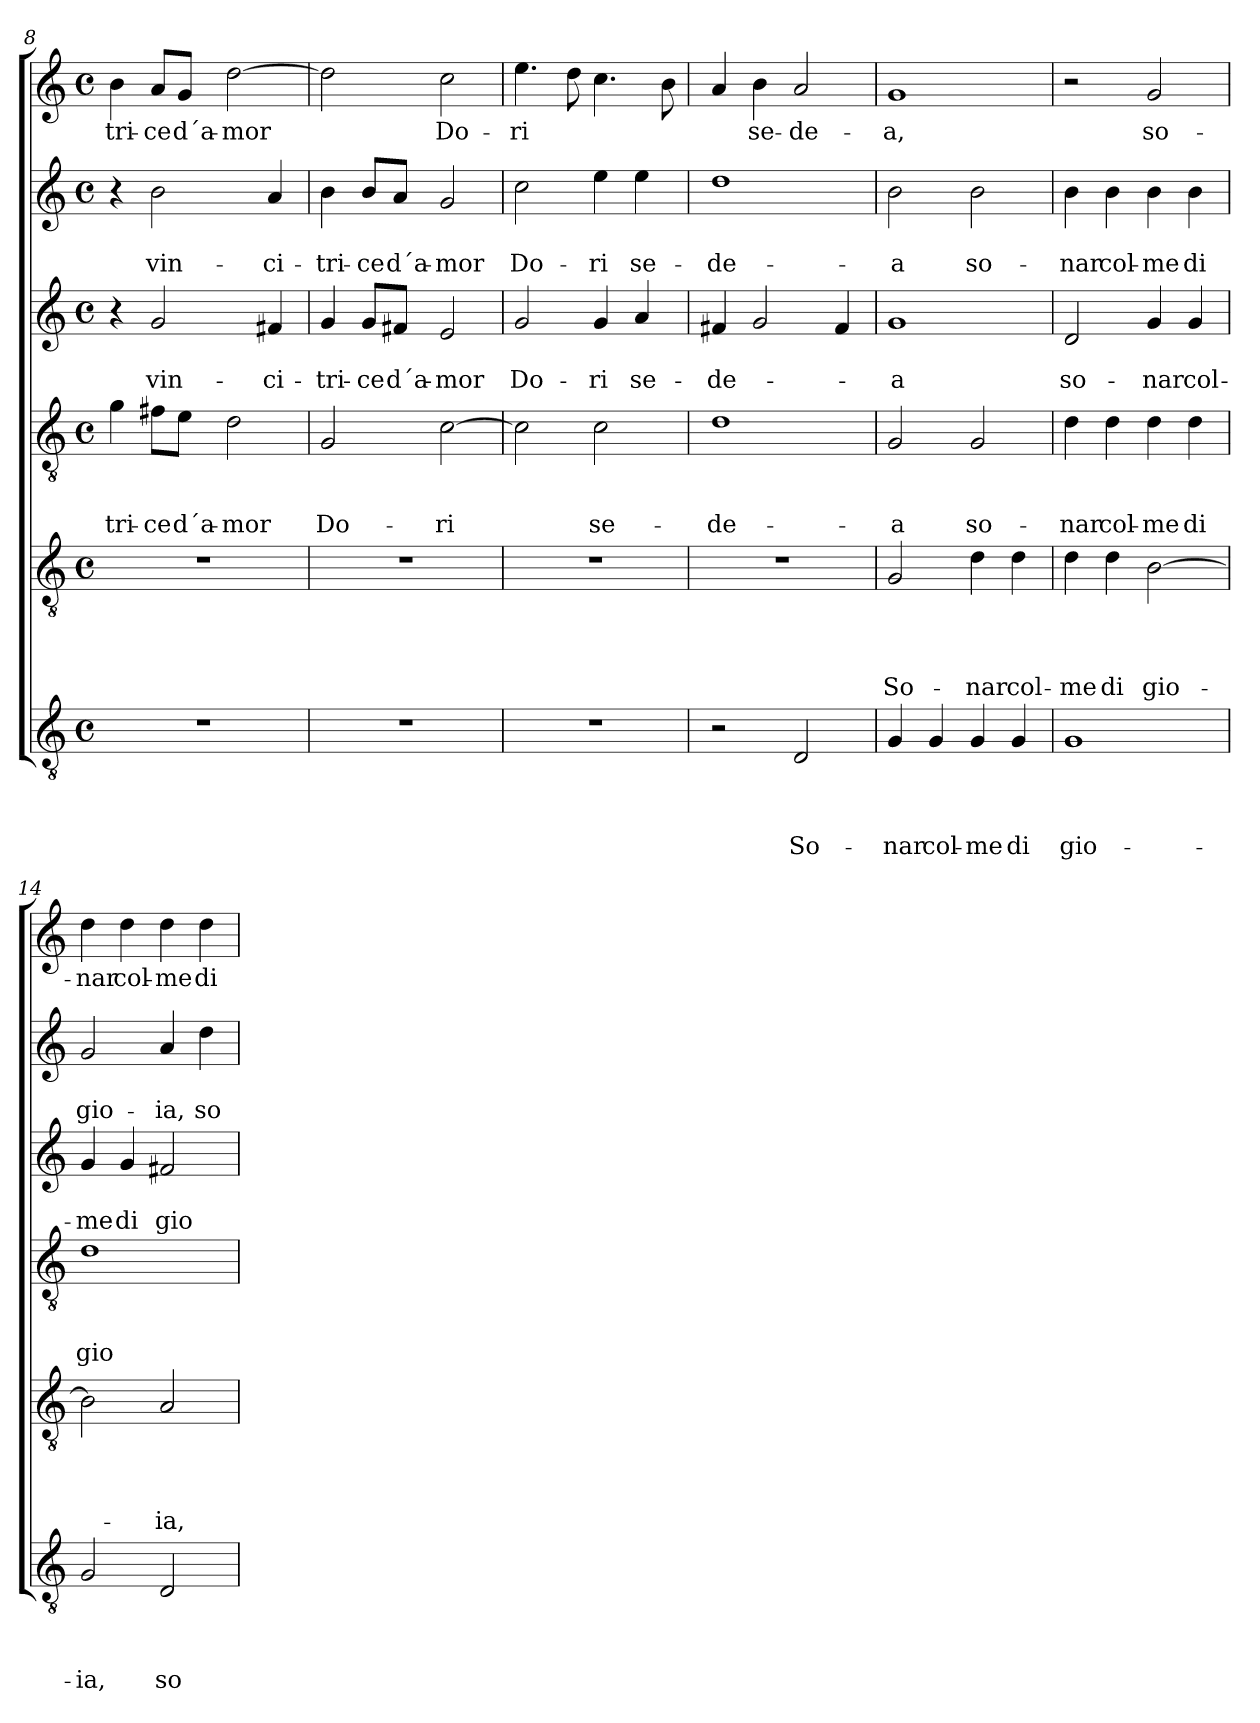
**kern	**text	**text	**text	**text	**kern	**text	**text	**text	**text	**kern	**text	**text	**text	**kern	**text	**text	**kern	**text	**text	**kern	**text
*part6	*part6	*part6	*part6	*part6	*part5	*part5	*part5	*part5	*part5	*part4	*part4	*part4	*part4	*part3	*part3	*part3	*part2	*part2	*part2	*part1	*part1
*staff6	*staff6	*staff6	*staff6	*staff6	*staff5	*staff5	*staff5	*staff5	*staff5	*staff4	*staff4	*staff4	*staff4	*staff3	*staff3	*staff3	*staff2	*staff2	*staff2	*staff1	*staff1
!!LO:LB:g=z
*clefGv2	*	*	*	*	*clefGv2	*	*	*	*	*clefGv2	*	*	*	*clefG2	*	*	*clefG2	*	*	*clefG2	*
*k[]	*	*	*	*	*k[]	*	*	*	*	*k[]	*	*	*	*k[]	*	*	*k[]	*	*	*k[]	*
*C:	*	*	*	*	*C:	*	*	*	*	*C:	*	*	*	*C:	*	*	*C:	*	*	*C:	*
*M4/4	*	*	*	*	*M4/4	*	*	*	*	*M4/4	*	*	*	*M4/4	*	*	*M4/4	*	*	*M4/4	*
*met(c)	*	*	*	*	*met(c)	*	*	*	*	*met(c)	*	*	*	*met(c)	*	*	*met(c)	*	*	*met(c)	*
=8	=8	=8	=8	=8	=8	=8	=8	=8	=8	=8	=8	=8	=8	=8	=8	=8	=8	=8	=8	=8	=8
!	!	!	!	!	!	!	!	!	!	!	!	!	!LO:LY:b	!	!	!	!	!	!	!	!LO:LY:b
1r	.	.	.	.	1r	.	.	.	.	4g\	.	.	-tri-	4r	.	.	4r	.	.	4b\	-tri-
!	!	!	!	!	!	!	!	!	!	!	!	!	!LO:LY:b	!	!	!LO:LY:b	!	!	!LO:LY:b	!	!LO:LY:b
.	.	.	.	.	.	.	.	.	.	8f#X\L	.	.	-ce	2g/	.	vin-	2b\	.	vin-	8a/L	-ce
!	!	!	!	!	!	!	!	!	!	!	!	!	!LO:LY:b	!	!	!	!	!	!	!	!LO:LY:b
.	.	.	.	.	.	.	.	.	.	8e\J	.	.	d´a-	.	.	.	.	.	.	8g/J	d´a-
!	!	!	!	!	!	!	!	!	!	!	!	!	!LO:LY:b	!	!	!	!	!	!	!	!LO:LY:b
.	.	.	.	.	.	.	.	.	.	2d\	.	.	-mor	.	.	.	.	.	.	[2dd\	-mor
!	!	!	!	!	!	!	!	!	!	!	!	!	!	!	!	!LO:LY:b	!	!	!LO:LY:b	!	!
.	.	.	.	.	.	.	.	.	.	.	.	.	.	4f#X/	.	-ci-	4a/	.	-ci-	.	.
=9	=9	=9	=9	=9	=9	=9	=9	=9	=9	=9	=9	=9	=9	=9	=9	=9	=9	=9	=9	=9	=9
!	!	!	!	!	!	!	!	!	!	!	!	!	!LO:LY:b	!	!	!LO:LY:b	!	!	!LO:LY:b	!	!
1r	.	.	.	.	1r	.	.	.	.	2G/	.	.	Do-	4g/	.	-tri-	4b\	.	-tri-	2dd\]	.
!	!	!	!	!	!	!	!	!	!	!	!	!	!	!	!	!LO:LY:b	!	!	!LO:LY:b	!	!
.	.	.	.	.	.	.	.	.	.	.	.	.	.	8g/L	.	-ce	8b/L	.	-ce	.	.
!	!	!	!	!	!	!	!	!	!	!	!	!	!	!	!	!LO:LY:b	!	!	!LO:LY:b	!	!
.	.	.	.	.	.	.	.	.	.	.	.	.	.	8f#X/J	.	d´a-	8a/J	.	d´a-	.	.
!	!	!	!	!	!	!	!	!	!	!	!	!	!LO:LY:b	!	!	!LO:LY:b	!	!	!LO:LY:b	!	!LO:LY:b
.	.	.	.	.	.	.	.	.	.	[2c\	.	.	-ri	2e/	.	-mor	2g/	.	-mor	2cc\	Do-
=10	=10	=10	=10	=10	=10	=10	=10	=10	=10	=10	=10	=10	=10	=10	=10	=10	=10	=10	=10	=10	=10
!	!	!	!	!	!	!	!	!	!	!	!	!	!	!	!	!LO:LY:b	!	!	!LO:LY:b	!	!LO:LY:b
1r	.	.	.	.	1r	.	.	.	.	2c\]	.	.	.	2g/	.	Do-	2cc\	.	Do-	4.ee\	-ri
.	.	.	.	.	.	.	.	.	.	.	.	.	.	.	.	.	.	.	.	8dd\	.
!	!	!	!	!	!	!	!	!	!	!	!	!	!LO:LY:b	!	!	!LO:LY:b	!	!	!LO:LY:b	!	!
.	.	.	.	.	.	.	.	.	.	2c\	.	.	se-	4g/	.	-ri	4ee\	.	-ri	4.cc\	.
!	!	!	!	!	!	!	!	!	!	!	!	!	!	!	!	!LO:LY:b	!	!	!LO:LY:b	!	!
.	.	.	.	.	.	.	.	.	.	.	.	.	.	4a/	.	se-	4ee\	.	se-	.	.
.	.	.	.	.	.	.	.	.	.	.	.	.	.	.	.	.	.	.	.	8b\	.
=11	=11	=11	=11	=11	=11	=11	=11	=11	=11	=11	=11	=11	=11	=11	=11	=11	=11	=11	=11	=11	=11
!	!	!	!	!	!	!	!	!	!	!	!	!	!LO:LY:b	!	!	!LO:LY:b	!	!	!LO:LY:b	!	!
2r	.	.	.	.	1r	.	.	.	.	1d	.	.	-de-	4f#X/	.	-de-	1dd	.	-de-	4a/	.
!	!	!	!	!	!	!	!	!	!	!	!	!	!	!	!	!	!	!	!	!	!LO:LY:b
.	.	.	.	.	.	.	.	.	.	.	.	.	.	2g/	.	.	.	.	.	4b\	se-
!	!	!	!	!LO:LY:b	!	!	!	!	!	!	!	!	!	!	!	!	!	!	!	!	!LO:LY:b
2D/	.	.	.	So-	.	.	.	.	.	.	.	.	.	.	.	.	.	.	.	2a/	-de-
.	.	.	.	.	.	.	.	.	.	.	.	.	.	4f#/	.	.	.	.	.	.	.
=12	=12	=12	=12	=12	=12	=12	=12	=12	=12	=12	=12	=12	=12	=12	=12	=12	=12	=12	=12	=12	=12
!	!	!	!	!LO:LY:b	!	!	!	!	!LO:LY:b	!	!	!	!LO:LY:b	!	!	!LO:LY:b	!	!	!LO:LY:b	!	!LO:LY:b
4G/	.	.	.	-nar	2G/	.	.	.	So-	2G/	.	.	-a	1g	.	-a	2b\	.	-a	1g	-a,
!	!	!	!	!LO:LY:b	!	!	!	!	!	!	!	!	!	!	!	!	!	!	!	!	!
4G/	.	.	.	col-	.	.	.	.	.	.	.	.	.	.	.	.	.	.	.	.	.
!	!	!	!	!LO:LY:b	!	!	!	!	!LO:LY:b	!	!	!	!LO:LY:b	!	!	!	!	!	!LO:LY:b	!	!
4G/	.	.	.	-me	4d\	.	.	.	-nar	2G/	.	.	so-	.	.	.	2b\	.	so-	.	.
!	!	!	!	!LO:LY:b	!	!	!	!	!LO:LY:b	!	!	!	!	!	!	!	!	!	!	!	!
4G/	.	.	.	di	4d\	.	.	.	col-	.	.	.	.	.	.	.	.	.	.	.	.
=13	=13	=13	=13	=13	=13	=13	=13	=13	=13	=13	=13	=13	=13	=13	=13	=13	=13	=13	=13	=13	=13
!	!	!	!	!LO:LY:b	!	!	!	!	!LO:LY:b	!	!	!	!LO:LY:b	!	!	!LO:LY:b	!	!	!LO:LY:b	!	!
1G	.	.	.	gio-	4d\	.	.	.	-me	4d\	.	.	-nar	2d/	.	so-	4b\	.	-nar	2r	.
!	!	!	!	!	!	!	!	!	!LO:LY:b	!	!	!	!LO:LY:b	!	!	!	!	!	!LO:LY:b	!	!
.	.	.	.	.	4d\	.	.	.	di	4d\	.	.	col-	.	.	.	4b\	.	col-	.	.
!	!	!	!	!	!	!	!	!	!LO:LY:b	!	!	!	!LO:LY:b	!	!	!LO:LY:b	!	!	!LO:LY:b	!	!LO:LY:b
.	.	.	.	.	[2B\	.	.	.	gio-	4d\	.	.	-me	4g/	.	-nar	4b\	.	-me	2g/	so-
!	!	!	!	!	!	!	!	!	!	!	!	!	!LO:LY:b	!	!	!LO:LY:b	!	!	!LO:LY:b	!	!
.	.	.	.	.	.	.	.	.	.	4d\	.	.	di	4g/	.	col-	4b\	.	di	.	.
=14	=14	=14	=14	=14	=14	=14	=14	=14	=14	=14	=14	=14	=14	=14	=14	=14	=14	=14	=14	=14	=14
!	!	!	!	!LO:LY:b	!	!	!	!	!	!	!	!	!LO:LY:b	!	!	!LO:LY:b	!	!	!LO:LY:b	!	!LO:LY:b
2G/	.	.	.	-ia,	2B\]	.	.	.	.	1d	.	.	gio-	4g/	.	-me	2g/	.	gio-	4dd\	-nar
!	!	!	!	!	!	!	!	!	!	!	!	!	!	!	!	!LO:LY:b	!	!	!	!	!LO:LY:b
.	.	.	.	.	.	.	.	.	.	.	.	.	.	4g/	.	di	.	.	.	4dd\	col-
!	!	!	!	!LO:LY:b	!	!	!	!	!LO:LY:b	!	!	!	!	!	!	!LO:LY:b	!	!	!LO:LY:b	!	!LO:LY:b
2D/	.	.	.	so-	2A/	.	.	.	-ia,	.	.	.	.	2f#X/	.	gio-	4a/	.	-ia,	4dd\	-me
!	!	!	!	!	!	!	!	!	!	!	!	!	!	!	!	!	!	!	!LO:LY:b	!	!LO:LY:b
.	.	.	.	.	.	.	.	.	.	.	.	.	.	.	.	.	4dd\	.	so-	4dd\	di
=	=	=	=	=	=	=	=	=	=	=	=	=	=	=	=	=	=	=	=	=	=
*-	*-	*-	*-	*-	*-	*-	*-	*-	*-	*-	*-	*-	*-	*-	*-	*-	*-	*-	*-	*-	*-
